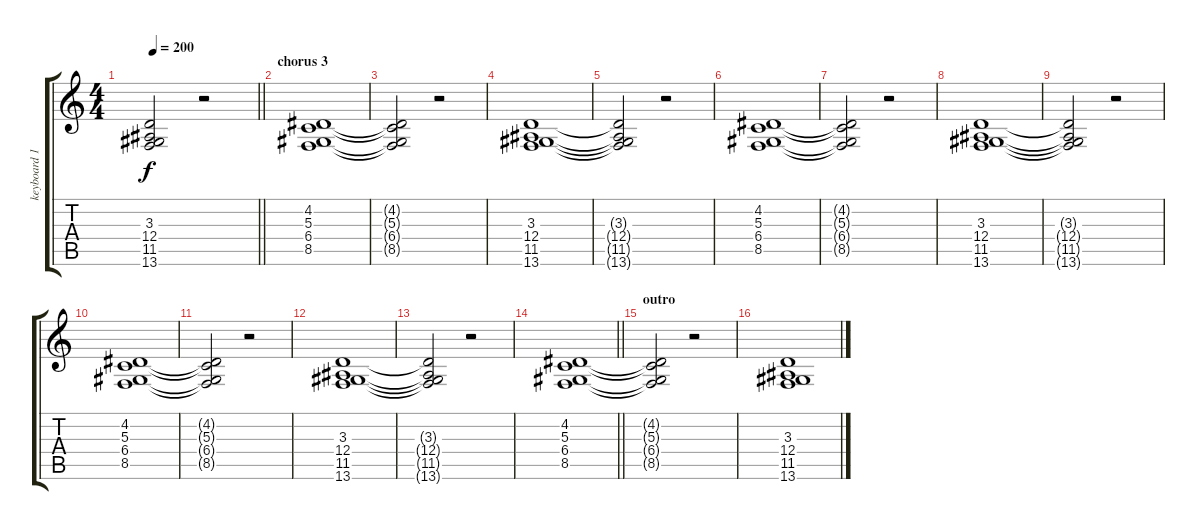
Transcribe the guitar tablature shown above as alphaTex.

\track ("keyboard 1" "keyboard 1") {instrument acousticgrandpiano}
\staff {score tabs}
\tuning (E4 B3 G3 D3 A2 E2) {hide}
\ts (4 4)
\tempo 200
\clef g2
\barLineRight lightlight
\ks c
(3.3{t} 12.4{t} 11.5{t} 13.6{t}).2{dy f} r.2 |
\section ("" "chorus 3")
(4.2 5.3 6.4 8.5).1 |
(4.2{t} 5.3{t} 6.4{t} 8.5{t}).2 r.2 |
(3.3 12.4 11.5 13.6).1 |
(3.3{t} 12.4{t} 11.5{t} 13.6{t}).2 r.2 |
(4.2 5.3 6.4 8.5).1 |
(4.2{t} 5.3{t} 6.4{t} 8.5{t}).2 r.2 |
(3.3 12.4 11.5 13.6).1 |
(3.3{t} 12.4{t} 11.5{t} 13.6{t}).2 r.2 |
(4.2 5.3 6.4 8.5).1 |
(4.2{t} 5.3{t} 6.4{t} 8.5{t}).2 r.2 |
(3.3 12.4 11.5 13.6).1 |
(3.3{t} 12.4{t} 11.5{t} 13.6{t}).2 r.2 |
\barLineRight lightlight
(4.2 5.3 6.4 8.5).1 |
\section ("" "outro")
(4.2{t} 5.3{t} 6.4{t} 8.5{t}).2 r.2 |
(3.3 12.4 11.5 13.6).1
